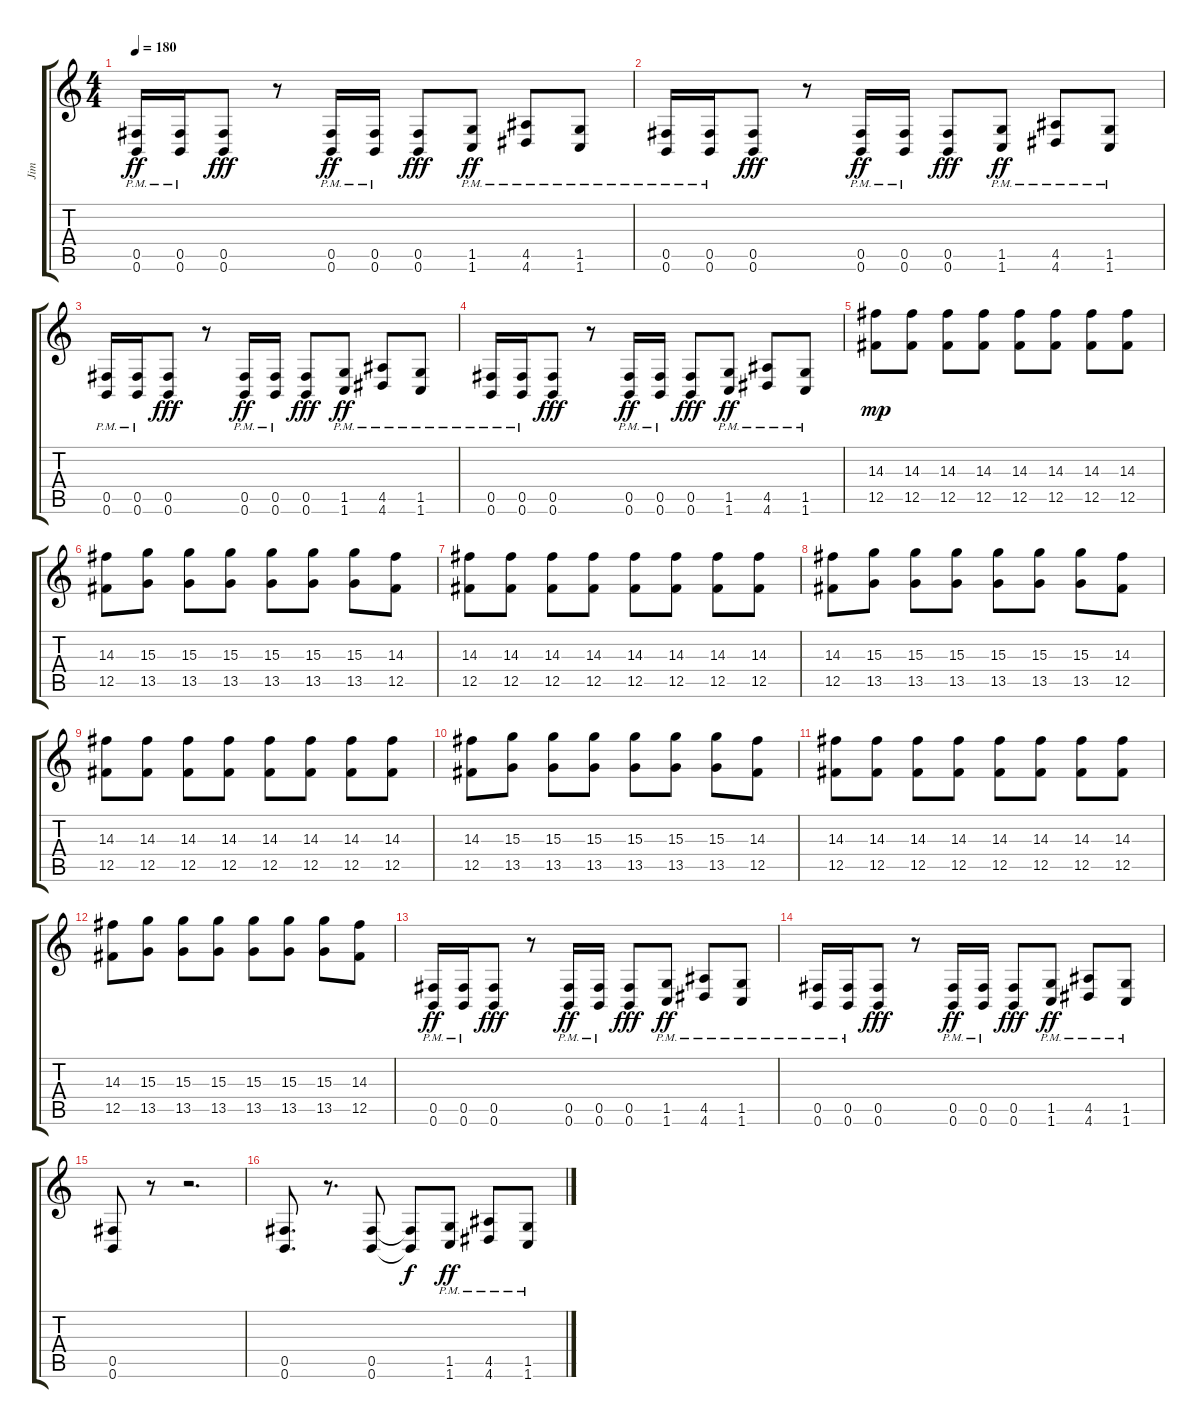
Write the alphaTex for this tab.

\track ("Jim" "Jim") {instrument overdrivenguitar}
\staff {score tabs}
\tuning (Db4 Ab3 E3 B2 Gb2 B1) {hide}
\ts (4 4)
\tempo 180
\clef g2
\ks c
(0.5{pm} 0.6{pm}).16{dy ff} (0.5{pm} 0.6{pm}).16 (0.5 0.6).8{dy fff} r.8 (0.5{pm} 0.6{pm}).16{dy ff} (0.5{pm} 0.6{pm}).16 (0.5 0.6).8{dy fff} (1.5{pm} 1.6{pm}).8{dy ff} (4.5{pm} 4.6{pm}).8 (1.5{pm} 1.6{pm}).8 |
(0.5{pm} 0.6{pm}).16 (0.5{pm} 0.6{pm}).16 (0.5 0.6).8{dy fff} r.8 (0.5{pm} 0.6{pm}).16{dy ff} (0.5{pm} 0.6{pm}).16 (0.5 0.6).8{dy fff} (1.5{pm} 1.6{pm}).8{dy ff} (4.5{pm} 4.6{pm}).8 (1.5{pm} 1.6{pm}).8 |
(0.5{pm} 0.6{pm}).16 (0.5{pm} 0.6{pm}).16 (0.5 0.6).8{dy fff} r.8 (0.5{pm} 0.6{pm}).16{dy ff} (0.5{pm} 0.6{pm}).16 (0.5 0.6).8{dy fff} (1.5{pm} 1.6{pm}).8{dy ff} (4.5{pm} 4.6{pm}).8 (1.5{pm} 1.6{pm}).8 |
(0.5{pm} 0.6{pm}).16 (0.5{pm} 0.6{pm}).16 (0.5 0.6).8{dy fff} r.8 (0.5{pm} 0.6{pm}).16{dy ff} (0.5{pm} 0.6{pm}).16 (0.5 0.6).8{dy fff} (1.5{pm} 1.6{pm}).8{dy ff} (4.5{pm} 4.6{pm}).8 (1.5{pm} 1.6{pm}).8 |
(14.3 12.5).8{dy mp} (14.3 12.5).8 (14.3 12.5).8 (14.3 12.5).8 (14.3 12.5).8 (14.3 12.5).8 (14.3 12.5).8 (14.3 12.5).8 |
(14.3 12.5).8 (15.3 13.5).8 (15.3 13.5).8 (15.3 13.5).8 (15.3 13.5).8 (15.3 13.5).8 (15.3 13.5).8 (14.3 12.5).8 |
(14.3 12.5).8 (14.3 12.5).8 (14.3 12.5).8 (14.3 12.5).8 (14.3 12.5).8 (14.3 12.5).8 (14.3 12.5).8 (14.3 12.5).8 |
(14.3 12.5).8 (15.3 13.5).8 (15.3 13.5).8 (15.3 13.5).8 (15.3 13.5).8 (15.3 13.5).8 (15.3 13.5).8 (14.3 12.5).8 |
(14.3 12.5).8 (14.3 12.5).8 (14.3 12.5).8 (14.3 12.5).8 (14.3 12.5).8 (14.3 12.5).8 (14.3 12.5).8 (14.3 12.5).8 |
(14.3 12.5).8 (15.3 13.5).8 (15.3 13.5).8 (15.3 13.5).8 (15.3 13.5).8 (15.3 13.5).8 (15.3 13.5).8 (14.3 12.5).8 |
(14.3 12.5).8 (14.3 12.5).8 (14.3 12.5).8 (14.3 12.5).8 (14.3 12.5).8 (14.3 12.5).8 (14.3 12.5).8 (14.3 12.5).8 |
(14.3 12.5).8 (15.3 13.5).8 (15.3 13.5).8 (15.3 13.5).8 (15.3 13.5).8 (15.3 13.5).8 (15.3 13.5).8 (14.3 12.5).8 |
(0.5{pm} 0.6{pm}).16{dy ff} (0.5{pm} 0.6{pm}).16 (0.5 0.6).8{dy fff} r.8 (0.5{pm} 0.6{pm}).16{dy ff} (0.5{pm} 0.6{pm}).16 (0.5 0.6).8{dy fff} (1.5{pm} 1.6{pm}).8{dy ff} (4.5{pm} 4.6{pm}).8 (1.5{pm} 1.6{pm}).8 |
(0.5{pm} 0.6{pm}).16 (0.5{pm} 0.6{pm}).16 (0.5 0.6).8{dy fff} r.8 (0.5{pm} 0.6{pm}).16{dy ff} (0.5{pm} 0.6{pm}).16 (0.5 0.6).8{dy fff} (1.5{pm} 1.6{pm}).8{dy ff} (4.5{pm} 4.6{pm}).8 (1.5{pm} 1.6{pm}).8 |
(0.5 0.6).8 r.8 r.2{d} |
(0.5 0.6).8{d} r.8{d} (0.5 0.6).8 (0.5{t} 0.6{t}).8{dy f} (1.5{pm} 1.6{pm}).8{dy ff} (4.5{pm} 4.6{pm}).8 (1.5{pm} 1.6{pm}).8
